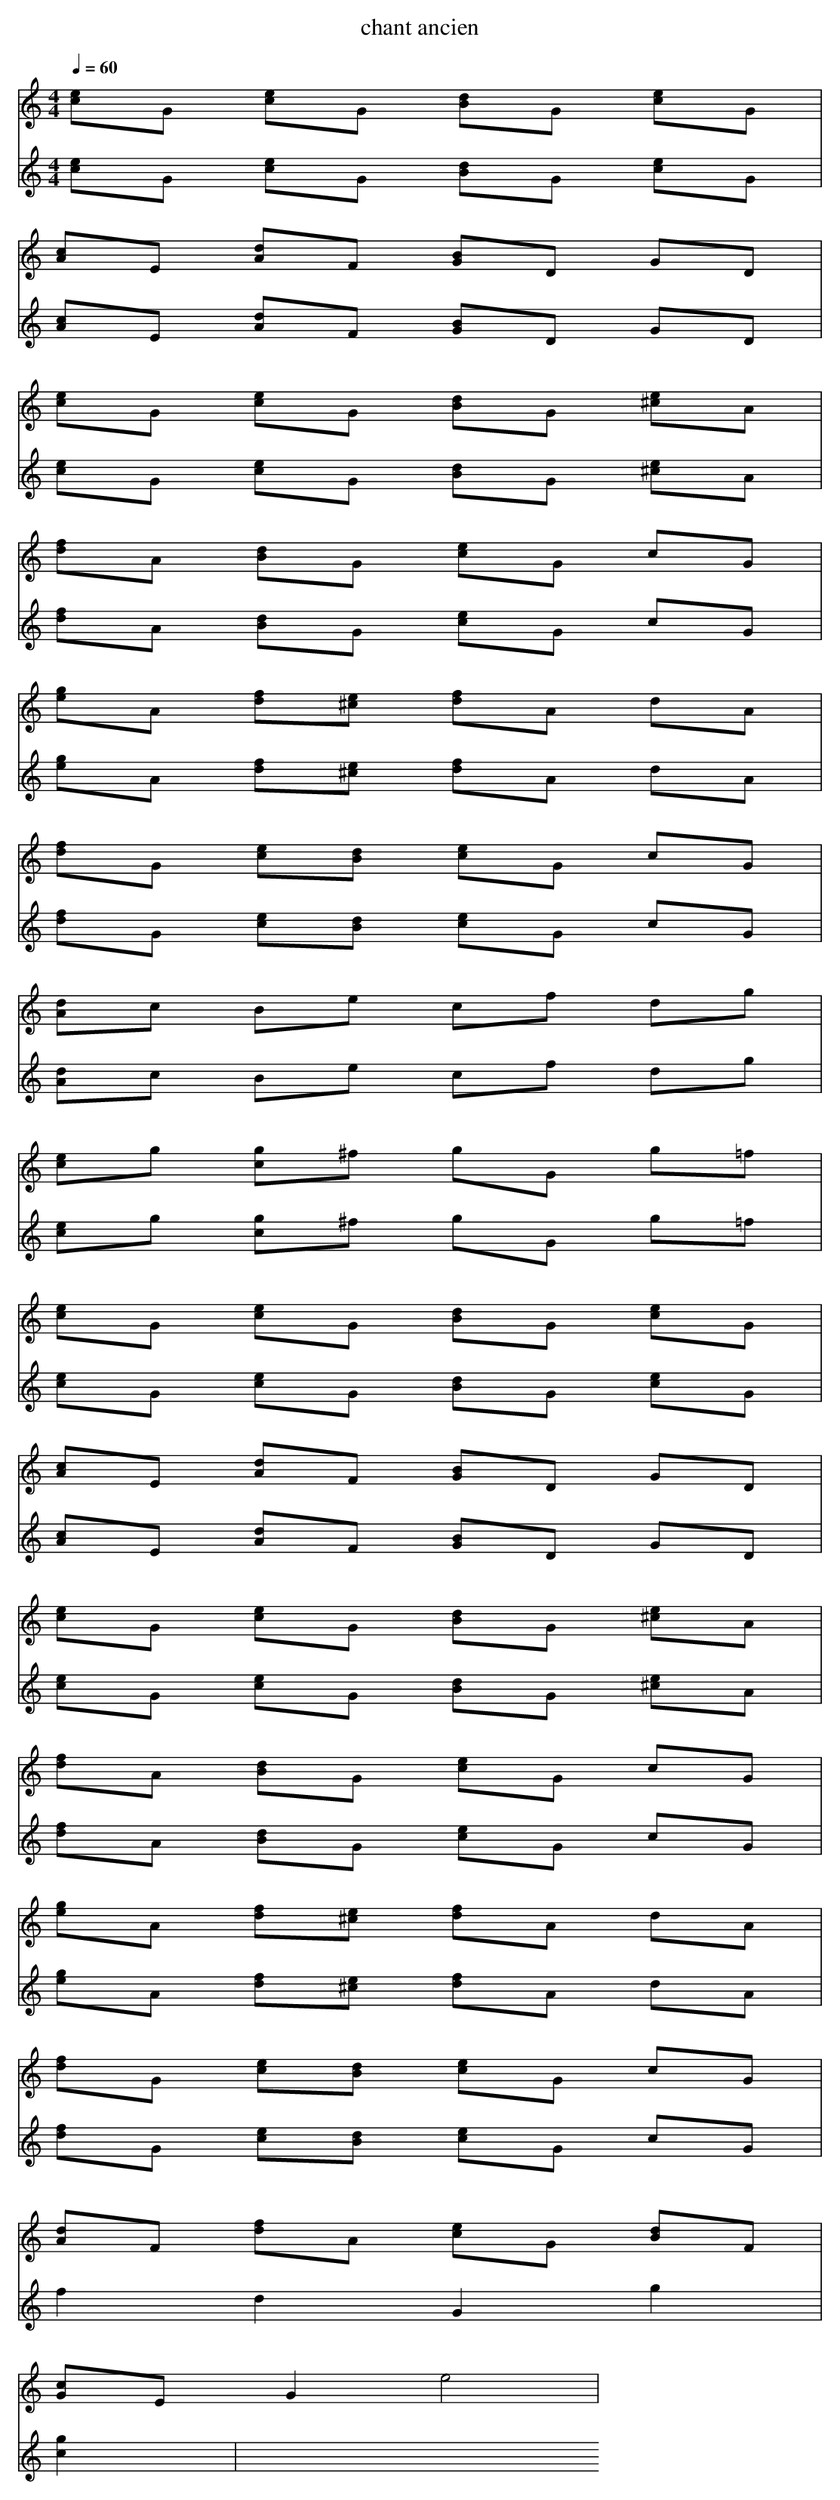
X:1
T:chant ancien
M: 4/4
L: 1/4
Q:1/4=60
K:C
V:1
[c/e/]G/ [c/e/]G/ [B/d/]G/ [c/e/]G/ |
[A/c/]E/ [A/d/]F/ [G/B/]D/ G/D/ |
[c/e/]G/ [c/e/]G/ [B/d/]G/ [^c/e/]A/ |
[d/f/]A/ [B/d/]G/ [c/e/]G/ c/G/ |
[e/g/]A/ [d/f/][^c/e/] [d/f/]A/ d/A/ |
[d/f/]G/ [c/e/][B/d/] [c/e/]G/ c/G/ |
[A/d/]c/ B/e/ c/f/ d/g/ |
[c/e/]g/ [c/g/]^f/ g/G/ g/=f/ |
[c/e/]G/ [c/e/]G/ [B/d/]G/ [c/e/]G/ |
[A/c/]E/ [A/d/]F/ [G/B/]D/ G/D/ |
[c/e/]G/ [c/e/]G/ [B/d/]G/ [^c/e/]A/ |
[d/f/]A/ [B/d/]G/ [c/e/]G/ c/G/ |
[e/g/]A/ [d/f/][^c/e/] [d/f/]A/ d/A/ |
[d/f/]G/ [c/e/][B/d/] [c/e/]G/ c/G/ |
[A/d/]F/ [d/f/]A/ [c/e/]G/ [B/d/]F/ |
[G/c/]E/ G e2 |
V:2
[c/e/]G/ [c/e/]G/ [B/d/]G/ [c/e/]G/ |
[A/c/]E/ [A/d/]F/ [G/B/]D/ G/D/ |
[c/e/]G/ [c/e/]G/ [B/d/]G/ [^c/e/]A/ |
[d/f/]A/ [B/d/]G/ [c/e/]G/ c/G/ |
[e/g/]A/ [d/f/][^c/e/] [d/f/]A/ d/A/ |
[d/f/]G/ [c/e/][B/d/] [c/e/]G/ c/G/ |
[A/d/]c/ B/e/ c/f/ d/g/ |
[c/e/]g/ [c/g/]^f/ g/G/ g/=f/ |
[c/e/]G/ [c/e/]G/ [B/d/]G/ [c/e/]G/ |
[A/c/]E/ [A/d/]F/ [G/B/]D/ G/D/ |
[c/e/]G/ [c/e/]G/ [B/d/]G/ [^c/e/]A/ |
[d/f/]A/ [B/d/]G/ [c/e/]G/ c/G/ |
[e/g/]A/ [d/f/][^c/e/] [d/f/]A/ d/A/ |
[d/f/]G/ [c/e/][B/d/] [c/e/]G/ c/G/ |
f d G g |
[c1g1] |
